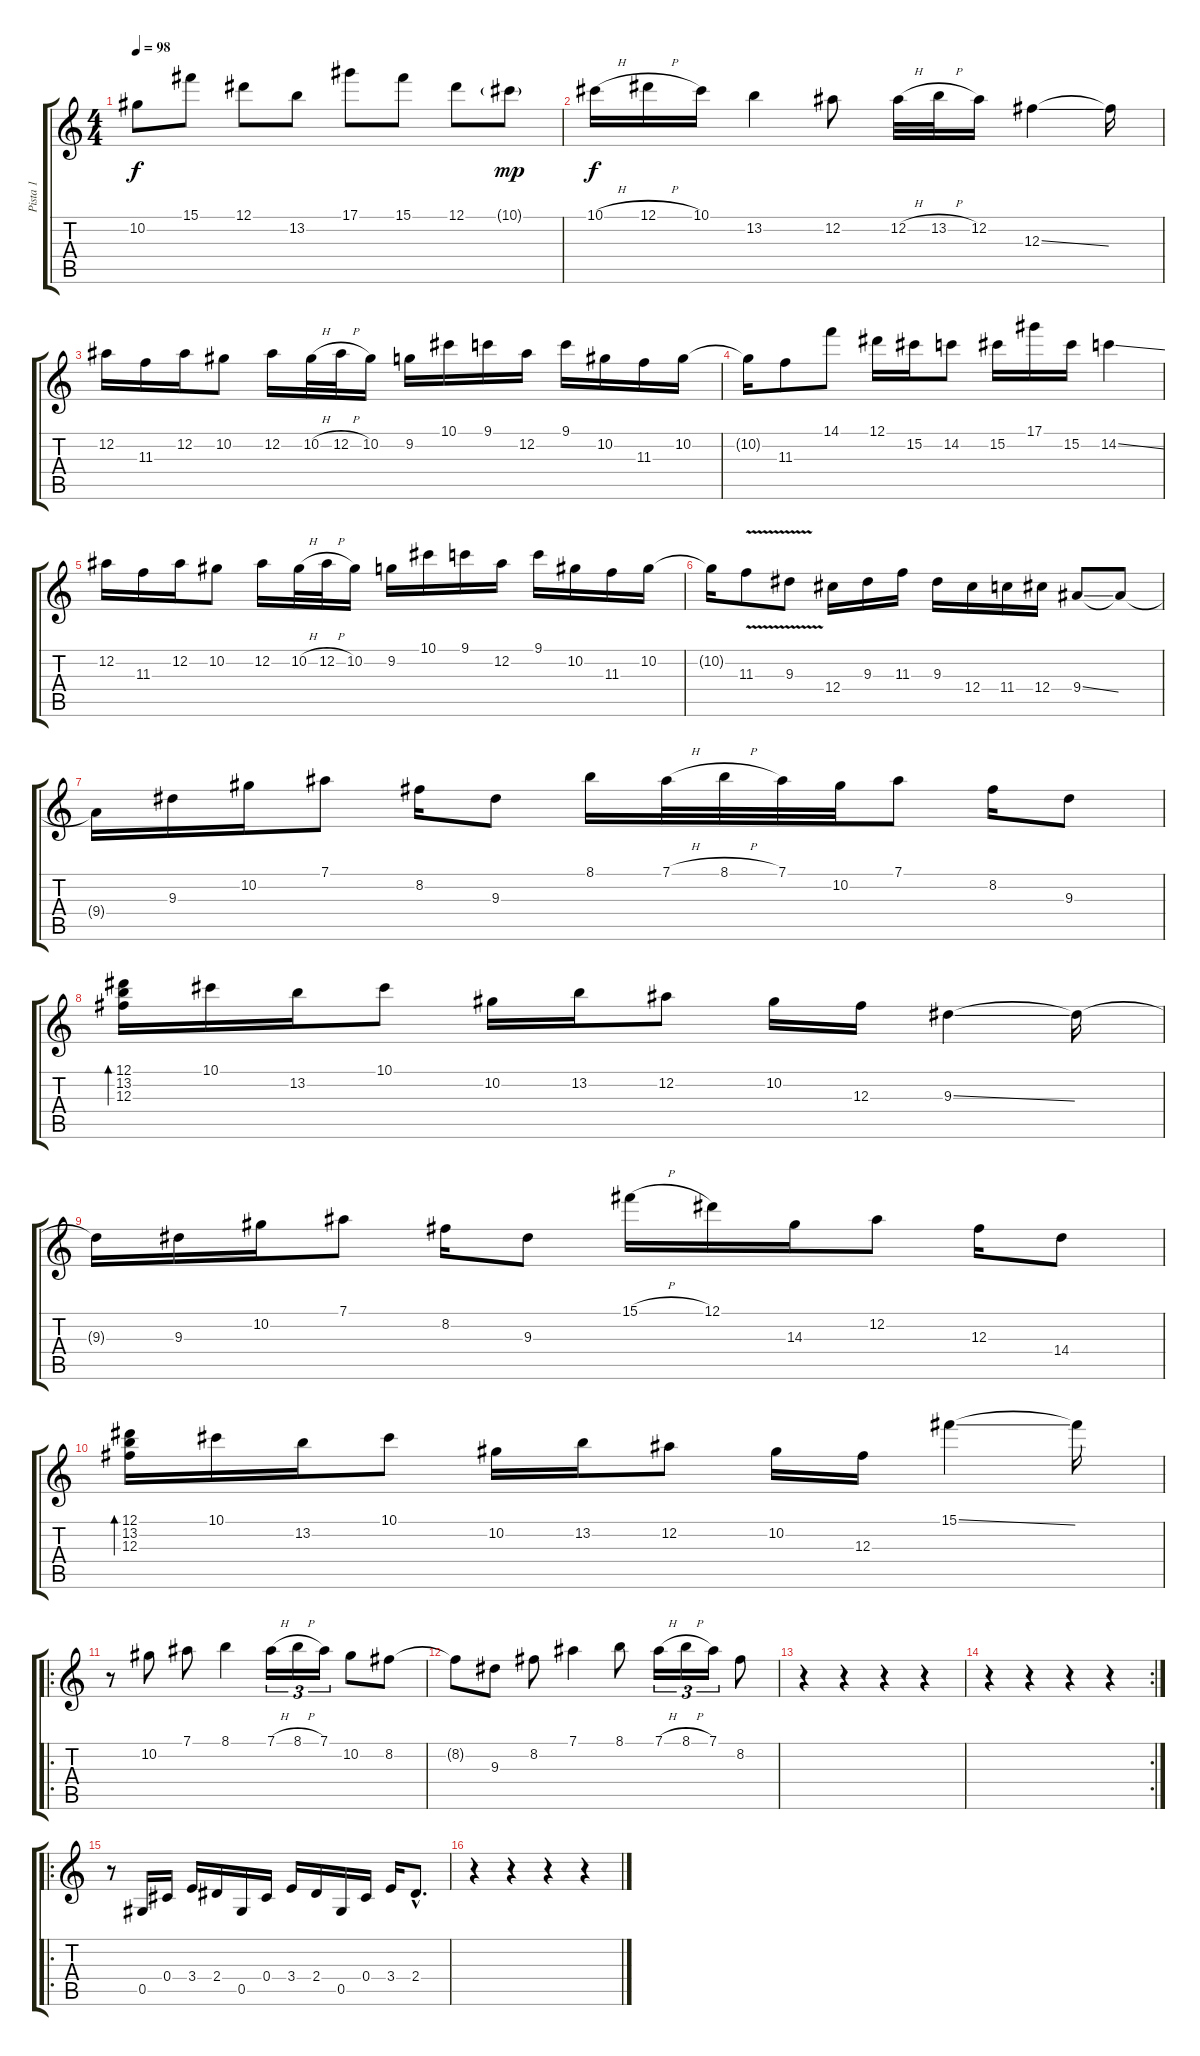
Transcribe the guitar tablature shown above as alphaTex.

\track ("Pista 1" "Pista 1") {instrument acousticguitarsteel}
\staff {score tabs}
\tuning (Eb4 Bb3 Gb3 Db3 Ab2 Eb2) {hide}
\ts (4 4)
\tempo 98
\clef g2
\ks c
10.2.8{dy f} 15.1.8 12.1.8 13.2.8 17.1.8 15.1.8 12.1.8 10.1{g}.8{dy mp} |
10.1{h}.16{dy f} 12.1{h}.16 10.1.16 13.2.4 12.2.8 12.2{h}.32 13.2{h}.32 12.2.16 12.3{ss}.4 12.3{t}.16 |
12.2.16 11.3.16 12.2.16 10.2.8 12.2.16 10.2{h}.32 12.2{h}.32 10.2.16 9.2.16 10.1.16 9.1.16 12.2.16 9.1.16 10.2.16 11.3.16 10.2.16 |
10.2{t}.16 11.3.8 14.1.8 12.1.16 15.2.16 14.2.8 15.2.16 17.1.16 15.2.16 14.2{ss}.4 |
12.2.16 11.3.16 12.2.16 10.2.8 12.2.16 10.2{h}.32 12.2{h}.32 10.2.16 9.2.16 10.1.16 9.1.16 12.2.16 9.1.16 10.2.16 11.3.16 10.2.16 |
10.2{t}.16 11.3{v}.8 9.3{v}.8 12.4.16 9.3.16 11.3.16 9.3.16 12.4.16 11.4.16 12.4.16 9.4{ss}.8 9.4{t}.8 |
9.4{t}.16 9.3.16 10.2.16 7.1.8 8.2.16 9.3.8 8.1.16 7.1{h}.32 8.1{h}.32 7.1.32 10.2.32 7.1.8 8.2.16 9.3.8 |
(12.1 13.2 12.3).16{bd 120} 10.1.16 13.2.16 10.1.8 10.2.16 13.2.16 12.2.8 10.2.16 12.3.16 9.3{ss}.4 9.3{t}.16 |
9.3{t}.16 9.3.16 10.2.16 7.1.8 8.2.16 9.3.8 15.1{h}.16 12.1.16 14.3.16 12.2.8 12.3.16 14.4.8 |
(12.1 13.2 12.3).16{bd 120} 10.1.16 13.2.16 10.1.8 10.2.16 13.2.16 12.2.8 10.2.16 12.3.16 15.1{ss}.4 15.1{t}.16 |
\ro
r.8 10.2.8 7.1.8 8.1.4 7.1{h}.16{tu (3 2)} 8.1{h}.16{tu (3 2)} 7.1.16{tu (3 2)} 10.2.8 8.2.8 |
8.2{t}.8 9.3.8 8.2.8 7.1.4 8.1.8 7.1{h}.16{tu (3 2)} 8.1{h}.16{tu (3 2)} 7.1.16{tu (3 2)} 8.2.8 |
r.4 r.4 r.4 r.4 |
\rc 2
r.4 r.4 r.4 r.4 |
\ro
r.8 0.5.16 0.4.16 3.4.16 2.4.16 0.5.16 0.4.16 3.4.16 2.4.16 0.5.16 0.4.16 3.4.16 2.4{hac}.8{d} |
r.4 r.4 r.4 r.4
